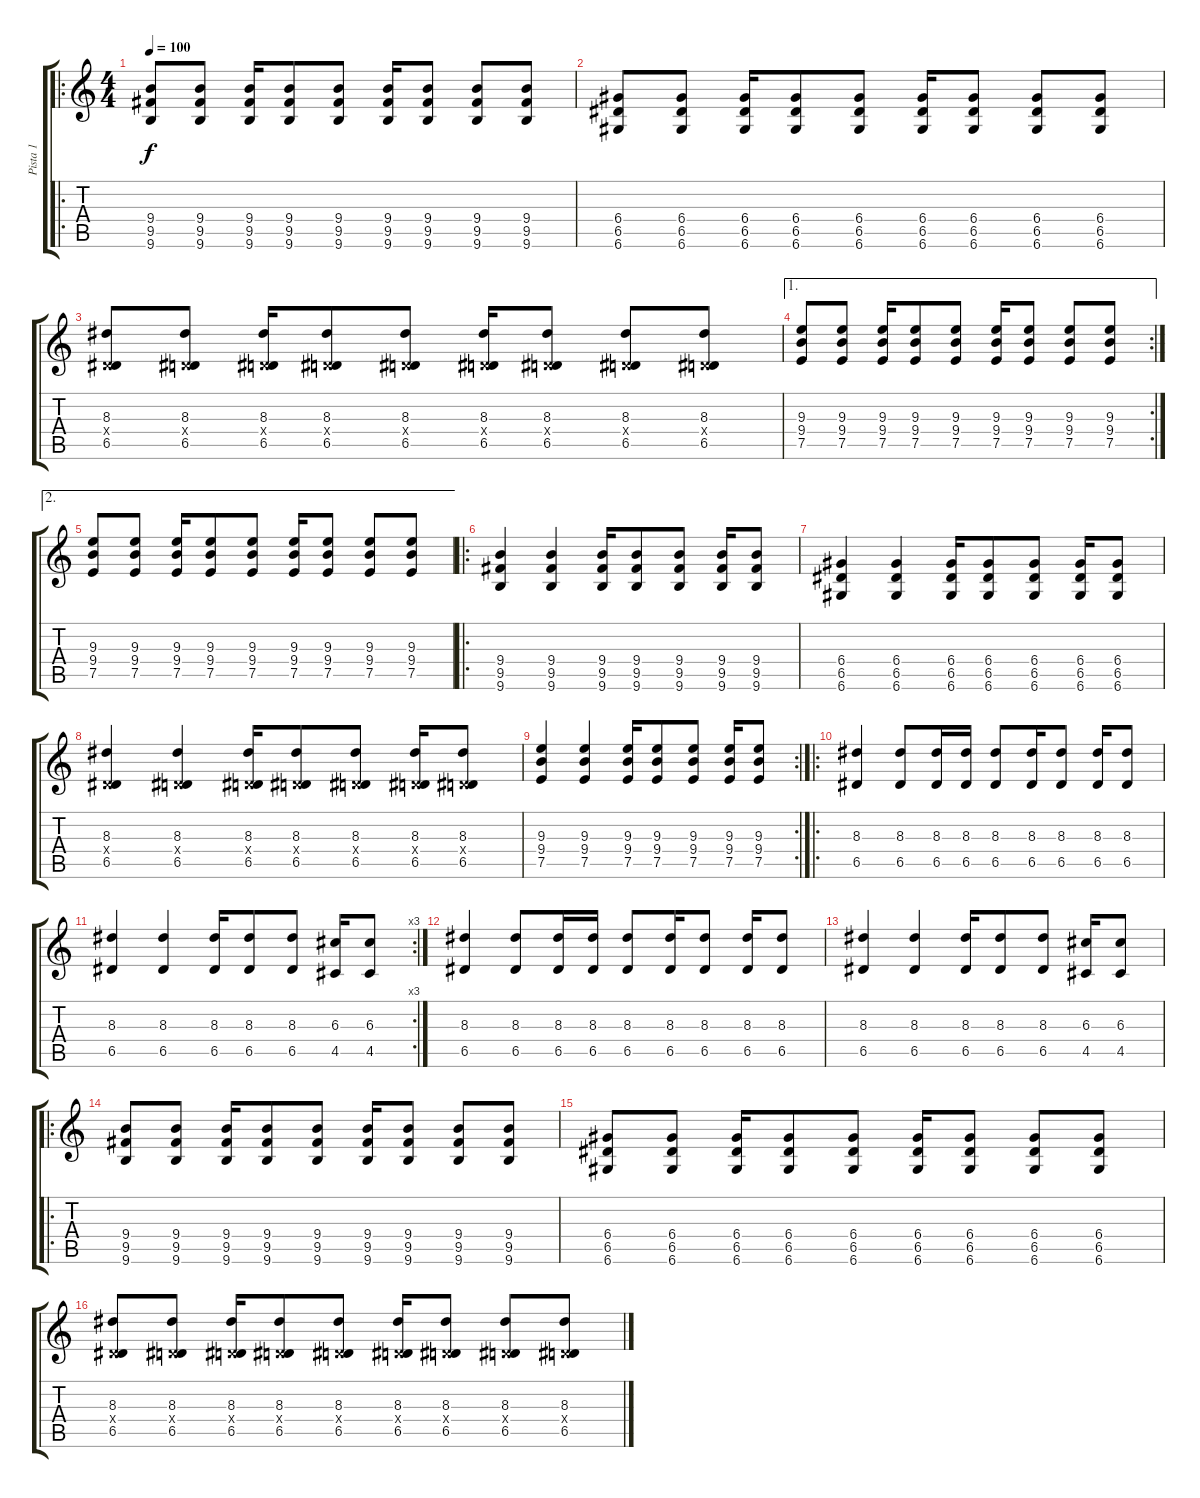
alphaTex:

\track ("Pista 1" "Pista 1") {instrument distortionguitar}
\staff {score tabs}
\tuning (E4 B3 G3 D3 A2 D2) {hide}
\ro
\ts (4 4)
\tempo 100
\clef g2
\ks c
(9.4 9.5 9.6).8{dy f volume 10 instrument electricguitarclean} (9.4 9.5 9.6).8 (9.4 9.5 9.6).16 (9.4 9.5 9.6).8 (9.4 9.5 9.6).8 (9.4 9.5 9.6).16 (9.4 9.5 9.6).8 (9.4 9.5 9.6).8 (9.4 9.5 9.6).8 |
(6.4 6.5 6.6).8 (6.4 6.5 6.6).8 (6.4 6.5 6.6).16 (6.4 6.5 6.6).8 (6.4 6.5 6.6).8 (6.4 6.5 6.6).16 (6.4 6.5 6.6).8 (6.4 6.5 6.6).8 (6.4 6.5 6.6).8 |
(8.3 0.4{x} 6.5).8 (8.3 0.4{x} 6.5).8 (8.3 0.4{x} 6.5).16 (8.3 0.4{x} 6.5).8 (8.3 0.4{x} 6.5).8 (8.3 0.4{x} 6.5).16 (8.3 0.4{x} 6.5).8 (8.3 0.4{x} 6.5).8 (8.3 0.4{x} 6.5).8 |
\ae 1
\rc 2
(9.3 9.4 7.5).8 (9.3 9.4 7.5).8 (9.3 9.4 7.5).16 (9.3 9.4 7.5).8 (9.3 9.4 7.5).8 (9.3 9.4 7.5).16 (9.3 9.4 7.5).8 (9.3 9.4 7.5).8 (9.3 9.4 7.5).8 |
\ae 2
(9.3 9.4 7.5).8 (9.3 9.4 7.5).8 (9.3 9.4 7.5).16 (9.3 9.4 7.5).8 (9.3 9.4 7.5).8 (9.3 9.4 7.5).16 (9.3 9.4 7.5).8 (9.3 9.4 7.5).8 (9.3 9.4 7.5).8 |
\ro
(9.4 9.5 9.6).4{volume 13 instrument distortionguitar} (9.4 9.5 9.6).4 (9.4 9.5 9.6).16 (9.4 9.5 9.6).8 (9.4 9.5 9.6).8 (9.4 9.5 9.6).16 (9.4 9.5 9.6).8 |
(6.4 6.5 6.6).4 (6.4 6.5 6.6).4 (6.4 6.5 6.6).16 (6.4 6.5 6.6).8 (6.4 6.5 6.6).8 (6.4 6.5 6.6).16 (6.4 6.5 6.6).8 |
(8.3 0.4{x} 6.5).4 (8.3 0.4{x} 6.5).4 (8.3 0.4{x} 6.5).16 (8.3 0.4{x} 6.5).8 (8.3 0.4{x} 6.5).8 (8.3 0.4{x} 6.5).16 (8.3 0.4{x} 6.5).8 |
\rc 2
(9.3 9.4 7.5).4 (9.3 9.4 7.5).4 (9.3 9.4 7.5).16 (9.3 9.4 7.5).8 (9.3 9.4 7.5).8 (9.3 9.4 7.5).16 (9.3 9.4 7.5).8 |
\ro
(8.3 6.5).4{volume 10 instrument electricguitarclean} (8.3 6.5).8 (8.3 6.5).16 (8.3 6.5).16 (8.3 6.5).8 (8.3 6.5).16 (8.3 6.5).8 (8.3 6.5).16 (8.3 6.5).8 |
\rc 3
(8.3 6.5).4 (8.3 6.5).4 (8.3 6.5).16 (8.3 6.5).8 (8.3 6.5).8 (6.3 4.5).16 (6.3 4.5).8 |
(8.3 6.5).4 (8.3 6.5).8 (8.3 6.5).16 (8.3 6.5).16 (8.3 6.5).8 (8.3 6.5).16 (8.3 6.5).8 (8.3 6.5).16 (8.3 6.5).8 |
(8.3 6.5).4 (8.3 6.5).4 (8.3 6.5).16 (8.3 6.5).8 (8.3 6.5).8 (6.3 4.5).16 (6.3 4.5).8 |
\ro
(9.4 9.5 9.6).8{volume 10 instrument electricguitarclean} (9.4 9.5 9.6).8 (9.4 9.5 9.6).16 (9.4 9.5 9.6).8 (9.4 9.5 9.6).8 (9.4 9.5 9.6).16 (9.4 9.5 9.6).8 (9.4 9.5 9.6).8 (9.4 9.5 9.6).8 |
(6.4 6.5 6.6).8 (6.4 6.5 6.6).8 (6.4 6.5 6.6).16 (6.4 6.5 6.6).8 (6.4 6.5 6.6).8 (6.4 6.5 6.6).16 (6.4 6.5 6.6).8 (6.4 6.5 6.6).8 (6.4 6.5 6.6).8 |
(8.3 0.4{x} 6.5).8 (8.3 0.4{x} 6.5).8 (8.3 0.4{x} 6.5).16 (8.3 0.4{x} 6.5).8 (8.3 0.4{x} 6.5).8 (8.3 0.4{x} 6.5).16 (8.3 0.4{x} 6.5).8 (8.3 0.4{x} 6.5).8 (8.3 0.4{x} 6.5).8
